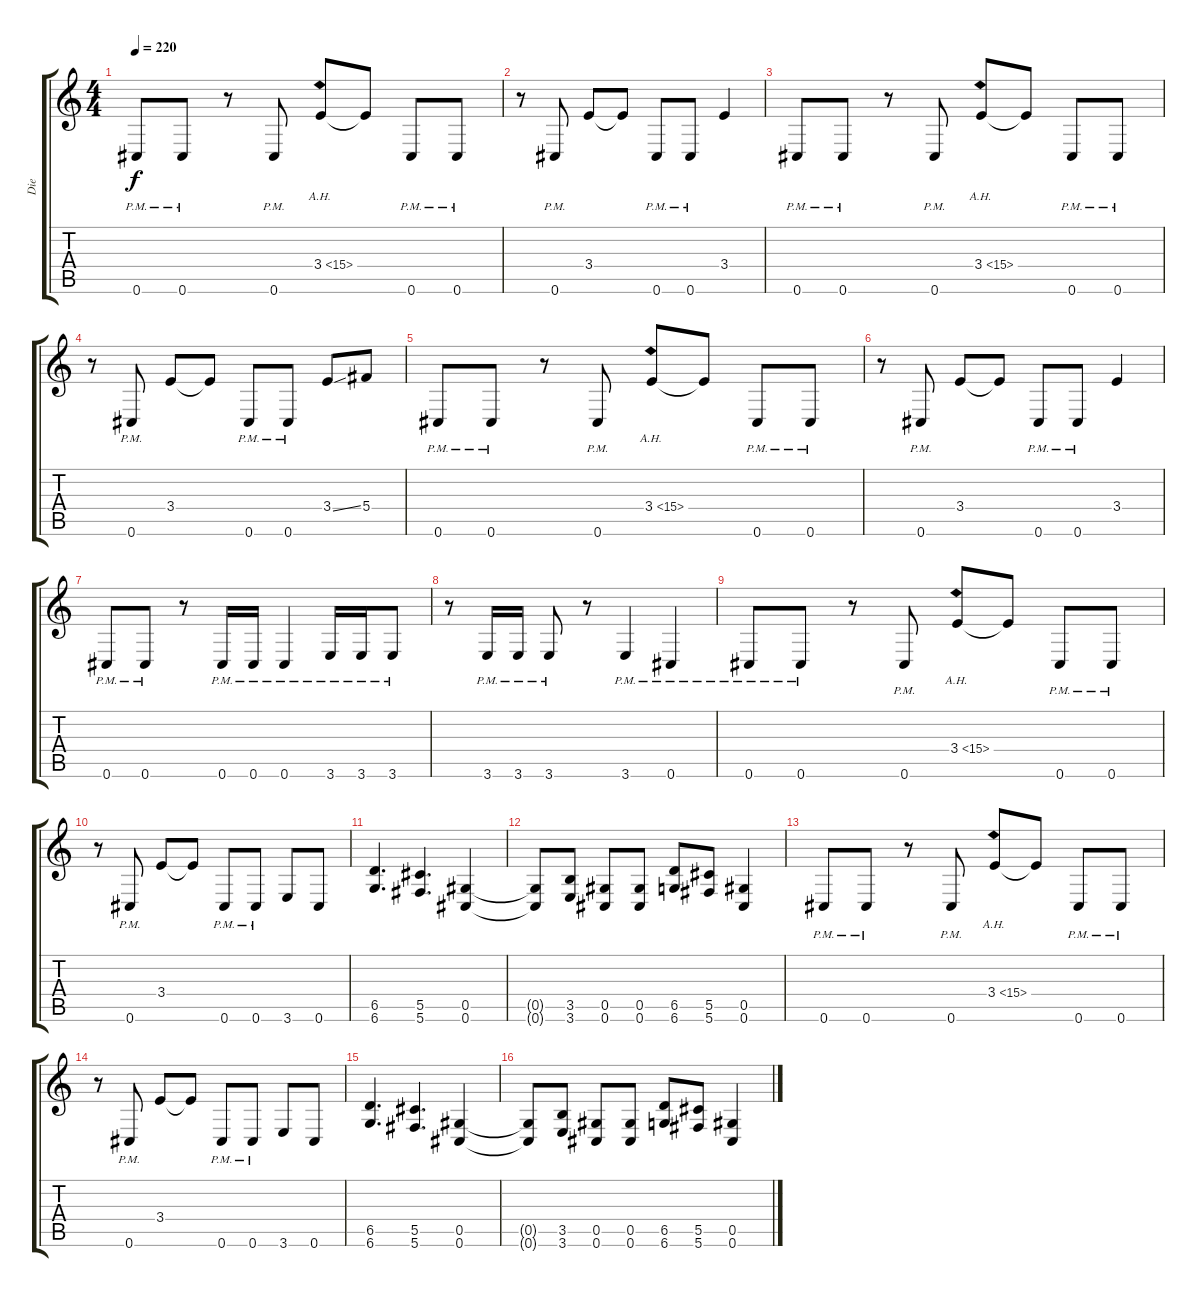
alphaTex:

\track ("Die" "Die") {instrument distortionguitar}
\staff {score tabs}
\tuning (Eb4 Bb3 Gb3 Db3 Ab2 Db2) {hide}
\ts (4 4)
\tempo 220
\clef g2
\ks c
0.6{pm}.8{dy f} 0.6{pm}.8 r.8 0.6{pm}.8 3.4{ah 12}.8 3.4{t}.8 0.6{pm}.8 0.6{pm}.8 |
r.8 0.6{pm}.8 3.4.8 3.4{t}.8 0.6{pm}.8 0.6{pm}.8 3.4.4 |
0.6{pm}.8 0.6{pm}.8 r.8 0.6{pm}.8 3.4{ah 12}.8 3.4{t}.8 0.6{pm}.8 0.6{pm}.8 |
r.8 0.6{pm}.8 3.4.8 3.4{t}.8 0.6{pm}.8 0.6{pm}.8 3.4{ss}.8 5.4.8 |
0.6{pm}.8 0.6{pm}.8 r.8 0.6{pm}.8 3.4{ah 12}.8 3.4{t}.8 0.6{pm}.8 0.6{pm}.8 |
r.8 0.6{pm}.8 3.4.8 3.4{t}.8 0.6{pm}.8 0.6{pm}.8 3.4.4 |
0.6{pm}.8 0.6{pm}.8 r.8 0.6{pm}.16 0.6{pm}.16 0.6{pm}.4 3.6{pm}.16 3.6{pm}.16 3.6{pm}.8 |
r.8 3.6{pm}.16 3.6{pm}.16 3.6{pm}.8 r.8 3.6{pm}.4 0.6{pm}.4 |
0.6{pm}.8 0.6{pm}.8 r.8 0.6{pm}.8 3.4{ah 12}.8 3.4{t}.8 0.6{pm}.8 0.6{pm}.8 |
r.8 0.6{pm}.8 3.4.8 3.4{t}.8 0.6{pm}.8 0.6{pm}.8 3.6.8 0.6.8 |
(6.5 6.6).4{d} (5.5 5.6).4{d} (0.5 0.6).4 |
(0.5{t} 0.6{t}).8 (3.5 3.6).8 (0.5 0.6).8 (0.5 0.6).8 (6.5 6.6).8 (5.5 5.6).8 (0.5 0.6).4 |
0.6{pm}.8 0.6{pm}.8 r.8 0.6{pm}.8 3.4{ah 12}.8 3.4{t}.8 0.6{pm}.8 0.6{pm}.8 |
r.8 0.6{pm}.8 3.4.8 3.4{t}.8 0.6{pm}.8 0.6{pm}.8 3.6.8 0.6.8 |
(6.5 6.6).4{d} (5.5 5.6).4{d} (0.5 0.6).4 |
(0.5{t} 0.6{t}).8 (3.5 3.6).8 (0.5 0.6).8 (0.5 0.6).8 (6.5 6.6).8 (5.5 5.6).8 (0.5 0.6).4
